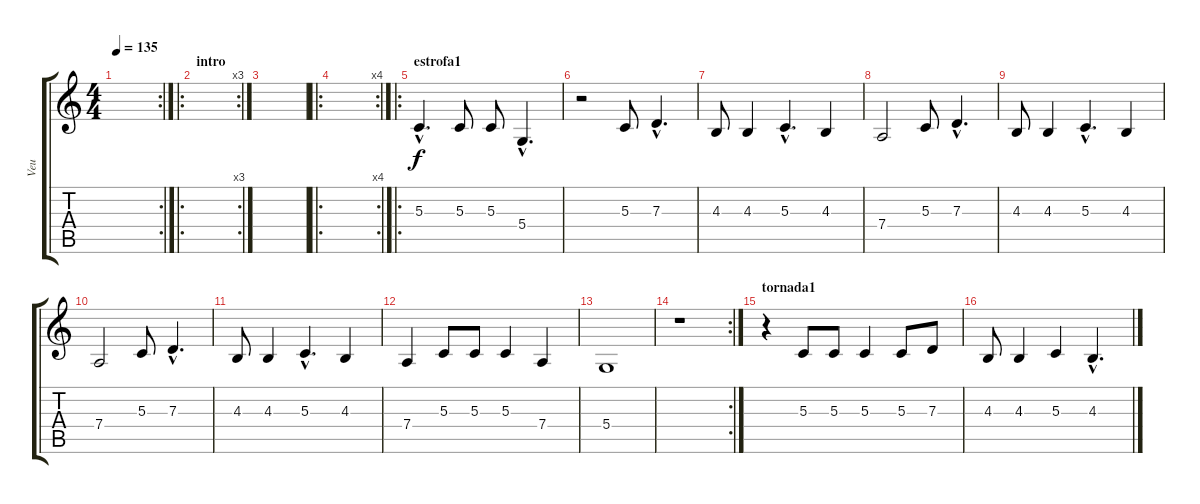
\track ("Veu" "Veu") {instrument viola}
\staff {score tabs}
\tuning (E4 B3 G3 D3 A2 E2) {hide}
\rc 2
\ts (4 4)
\tempo 135
\clef g2
\ks c
|
\ro
\rc 3
\section ("" "intro")
|
|
\ro
\rc 4
|
\ro
\section ("" "estrofa1")
5.3{hac}.4{d} 5.3.8 5.3.8 5.4{hac}.4{d} |
r.2 5.3.8 7.3{hac}.4{d} |
4.3.8 4.3.4 5.3{hac}.4{d} 4.3.4 |
7.4.2 5.3.8 7.3{hac}.4{d} |
4.3.8 4.3.4 5.3{hac}.4{d} 4.3.4 |
7.4.2 5.3.8 7.3{hac}.4{d} |
4.3.8 4.3.4 5.3{hac}.4{d} 4.3.4 |
7.4.4 5.3.8 5.3.8 5.3.4 7.4.4 |
5.4.1 |
\rc 2
r.1 |
\section ("" "tornada1")
r.4 5.3.8 5.3.8 5.3.4 5.3.8 7.3.8 |
4.3.8 4.3.4 5.3.4 4.3{hac}.4{d}
